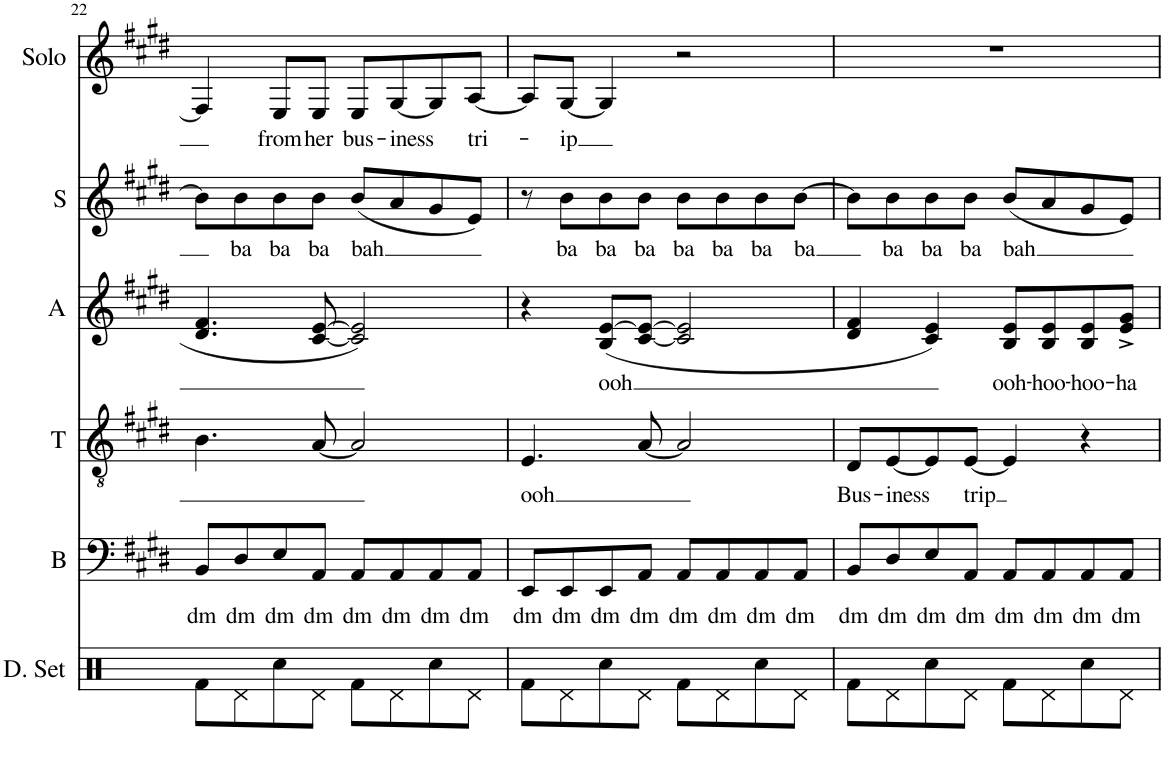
**kern	**kern	**text	**kern	**text	**kern	**text	**kern	**text	**kern	**text
*part6	*part5	*part5	*part4	*part4	*part3	*part3	*part2	*part2	*part1	*part1
*staff6	*staff5	*staff5	*staff4	*staff4	*staff3	*staff3	*staff2	*staff2	*staff1	*staff1
*I"Drumset	*I"Bass	*	*I"Tenor	*	*I"Alto	*	*I"Soprano	*	*I"Solo	*
*I'D. Set	*I'B	*	*I'T	*	*I'A	*	*I'S	*	*I'Solo	*
!!LO:PB:g=z
*clefX	*clefF4	*	*clefGv2	*	*clefG2	*	*clefG2	*	*clefG2	*
*k[]	*k[f#c#g#d#]	*	*k[f#c#g#d#]	*	*k[f#c#g#d#]	*	*k[f#c#g#d#]	*	*k[f#c#g#d#]	*
*M4/4	*M4/4	*	*M4/4	*	*M4/4	*	*M4/4	*	*M4/4	*
=22	=22	=22	=22	=22	=22	=22	=22	=22	=22	=22
!	!	!LO:LY:b	!	!	!	!	!	!	!	!
8Rf\L	8BB/L	dm	4.B\	.	4.d#/ 4.f#/	.	8b\L]	.	4F#/]	.
!	!	!LO:LY:b	!	!	!	!	!	!LO:LY:b	!	!
8Rd\	8D#/	dm	.	.	.	.	8b\	ba	.	.
!	!	!LO:LY:b	!	!	!	!	!	!LO:LY:b	!	!LO:LY:b
8Rcc\	8E/	dm	.	.	.	.	8b\	ba	8E/L	from
!	!	!LO:LY:b	!	!	!	!	!	!LO:LY:b	!	!LO:LY:b
8Rd\J	8AA/J	dm	[8A/	.	[8c#/ [8e/	.	8b\J	ba	8E/J	her
!	!	!LO:LY:b	!	!	!	!	!	!LO:LY:b	!	!LO:LY:b
8Rf\L	8AA/L	dm	2A/]	.	2c#/] 2e/]	.	(8b/L	bah	8E/L	bus-
!	!	!LO:LY:b	!	!	!	!	!	!	!	!LO:LY:b
8Rd\	8AA/	dm	.	.	.	.	8a/	.	[8G#/	-iness
!	!	!LO:LY:b	!	!	!	!	!	!	!	!
8Rcc\	8AA/	dm	.	.	.	.	8g#/	.	8G#/]	.
!	!	!LO:LY:b	!	!	!	!	!	!	!	!LO:LY:b
8Rd\J	8AA/J	dm	.	.	.	.	8e/J)	.	[8A/J	tri-
=23	=23	=23	=23	=23	=23	=23	=23	=23	=23	=23
!	!	!LO:LY:b	!	!LO:LY:b	!	!	!	!	!	!
8Rf\L	8EE/L	dm	4.E/	ooh	4r	.	8r	.	8A/L]	.
!	!	!LO:LY:b	!	!	!	!	!	!LO:LY:b	!	!LO:LY:b
8Rd\	8EE/	dm	.	.	.	.	8b\L	ba	[8G#/J	-ip
!	!	!LO:LY:b	!	!	!	!LO:LY:b	!	!LO:LY:b	!	!
8Rcc\	8EE/	dm	.	.	(8B/ [8e/L	ooh	8b\	ba	4G#/]	.
!	!	!LO:LY:b	!	!	!	!	!	!LO:LY:b	!	!
8Rd\J	8AA/J	dm	[8A/	.	[8c#/ 8e/_J	.	8b\J	ba	.	.
!	!	!LO:LY:b	!	!	!	!	!	!LO:LY:b	!	!
8Rf\L	8AA/L	dm	2A/]	.	2c#/] 2e/]	.	8b\L	ba	2r	.
!	!	!LO:LY:b	!	!	!	!	!	!LO:LY:b	!	!
8Rd\	8AA/	dm	.	.	.	.	8b\	ba	.	.
!	!	!LO:LY:b	!	!	!	!	!	!LO:LY:b	!	!
8Rcc\	8AA/	dm	.	.	.	.	8b\	ba	.	.
!	!	!LO:LY:b	!	!	!	!	!	!LO:LY:b	!	!
8Rd\J	8AA/J	dm	.	.	.	.	[8b\J	ba	.	.
=24	=24	=24	=24	=24	=24	=24	=24	=24	=24	=24
!	!	!LO:LY:b	!	!LO:LY:b	!	!	!	!	!	!
8Rf\L	8BB/L	dm	8D#/L	Bus-	4d#/ 4f#/	.	8b\L]	.	1r	.
!	!	!LO:LY:b	!	!LO:LY:b	!	!	!	!LO:LY:b	!	!
8Rd\	8D#/	dm	[8E/	-iness	.	.	8b\	ba	.	.
!	!	!LO:LY:b	!	!	!	!	!	!LO:LY:b	!	!
8Rcc\	8E/	dm	8E/]	.	4c#/ 4e/)	.	8b\	ba	.	.
!	!	!LO:LY:b	!	!LO:LY:b	!	!	!	!LO:LY:b	!	!
8Rd\J	8AA/J	dm	[8E/J	trip	.	.	8b\J	ba	.	.
!	!	!LO:LY:b	!	!	!	!LO:LY:b	!	!LO:LY:b	!	!
8Rf\L	8AA/L	dm	4E/]	.	8B/ 8e/L	ooh-	(8b/L	bah	.	.
!	!	!LO:LY:b	!	!	!	!LO:LY:b	!	!	!	!
8Rd\	8AA/	dm	.	.	8B/ 8e/	-hoo-	8a/	.	.	.
!	!	!LO:LY:b	!	!	!	!LO:LY:b	!	!	!	!
8Rcc\	8AA/	dm	4r	.	8B/ 8e/	-hoo-	8g#/	.	.	.
!	!	!LO:LY:b	!	!	!	!LO:LY:b	!	!	!	!
8Rd\J	8AA/J	dm	.	.	8e/^ 8g#/^J	ha	8e/J)	.	.	.
=	=	=	=	=	=	=	=	=	=	=
*-	*-	*-	*-	*-	*-	*-	*-	*-	*-	*-
